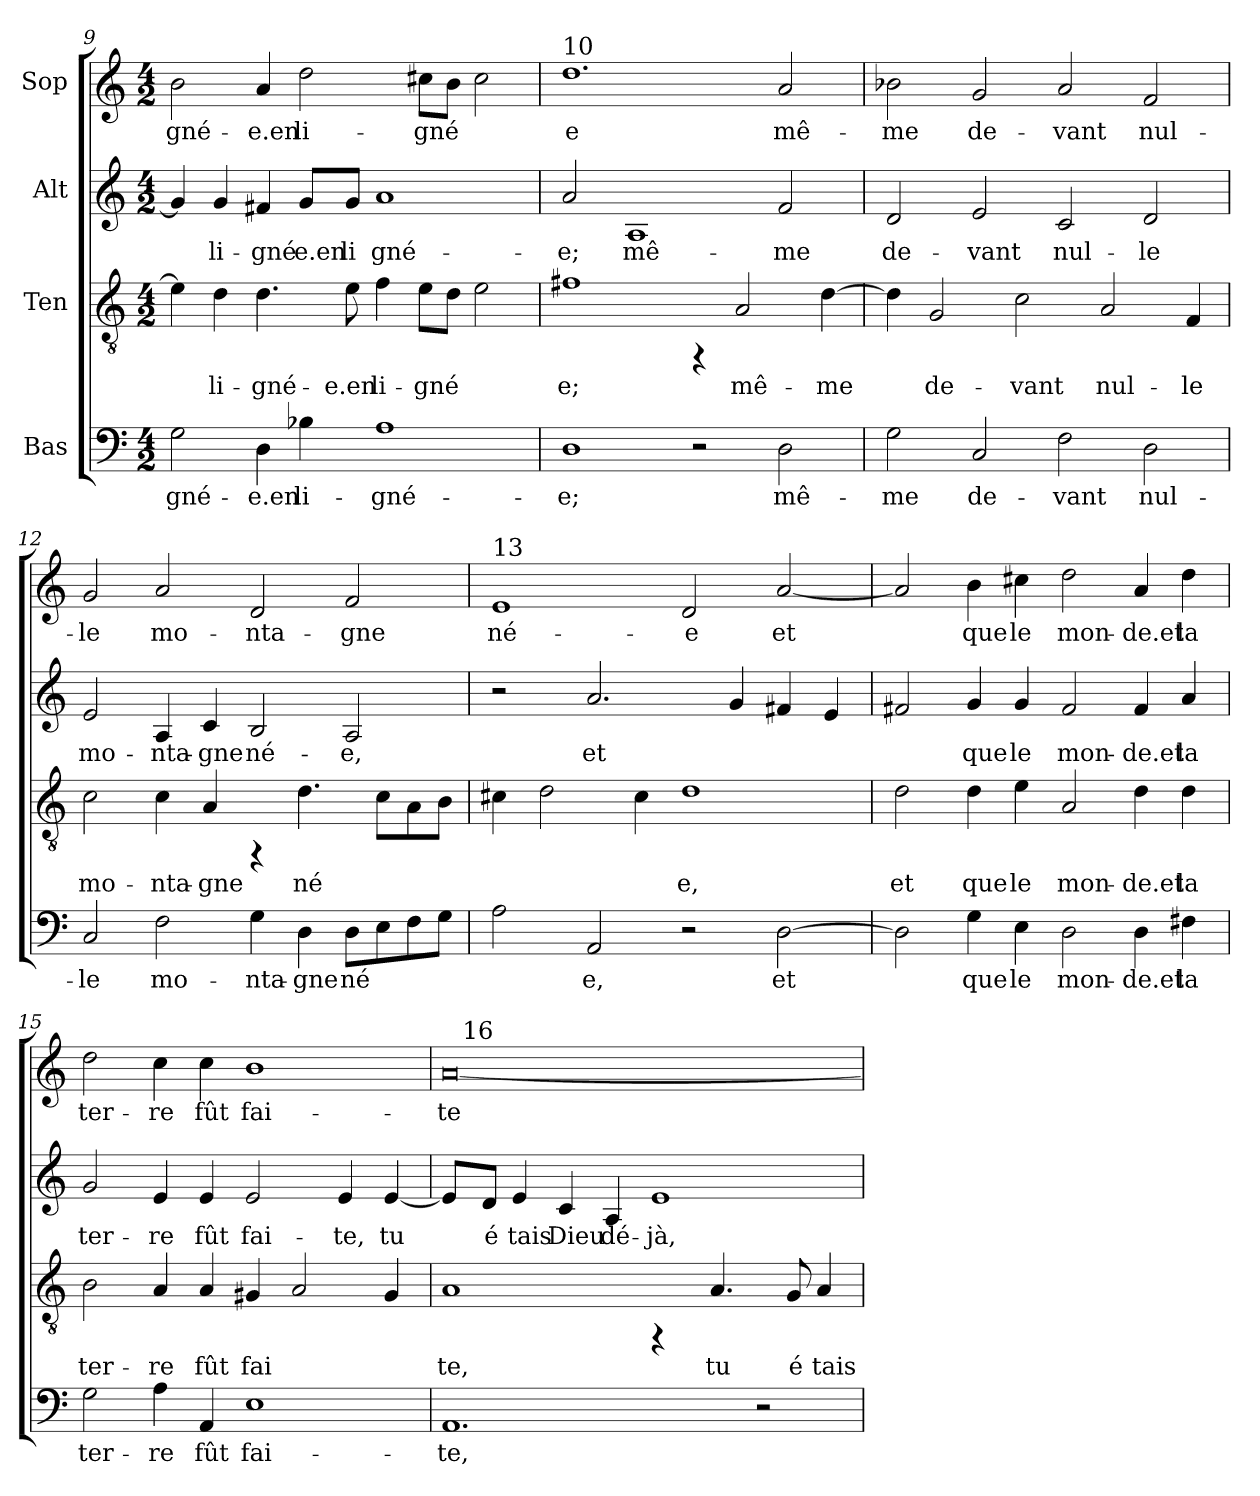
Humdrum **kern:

**kern	**text	**kern	**text	**kern	**text	**kern	**text
*part4	*part4	*part3	*part3	*part2	*part2	*part1	*part1
*staff4	*staff4	*staff3	*staff3	*staff2	*staff2	*staff1	*staff1
*I"Bas	*	*I"Ten	*	*I"Alt	*	*I"Sop	*
*clefF4	*	*clefGv2	*	*clefG2	*	*clefG2	*
*k[]	*	*k[]	*	*k[]	*	*k[]	*
*C:	*	*C:	*	*C:	*	*C:	*
*M4/2	*	*M4/2	*	*M4/2	*	*M4/2	*
=9	=9	=9	=9	=9	=9	=9	=9
!	!LO:LY:b:cj	!	!LO:LY:b:cj	!	!LO:LY:b:cj	!	!LO:LY:b:cj
2G\	-gné-	4e\]	.	4g/]	.	2b\	-gné-
!	!	!	!LO:LY:b:cj	!	!LO:LY:b:cj	!	!
.	.	4d\	li-	4g/	li-	.	.
!	!LO:LY:b:cj	!	!LO:LY:b:cj	!	!LO:LY:b:cj	!	!LO:LY:b:cj
4D\	-e.en	4.d\	-gné-	4f#X/	-gné	4a/	-e.en
!	!LO:LY:b:cj	!	!	!	!LO:LY:b:cj	!	!LO:LY:b:cj
4B-X\	li-	.	.	8g/L	e.en	2dd\	li-
!	!	!	!LO:LY:b:cj	!	!LO:LY:b:cj	!	!
.	.	8e\	-e.en	8g/J	li	.	.
!	!LO:LY:b:cj	!	!LO:LY:b:cj	!	!LO:LY:b:cj	!	!
1A	-gné-	4f\	li-	1a	gné-	.	.
!	!	!	!LO:LY:b:cj	!	!	!	!LO:LY:b:cj
.	.	8e\L	-gné-	.	.	8cc#X\L	-gné-
!	!	!	!LO:LY:b:cj	!	!	!	!LO:LY:b:cj
.	.	8d\J	--	.	.	8b\J	--
!	!	!	!LO:LY:b:cj	!	!	!	!LO:LY:b:cj
.	.	2e\	--	.	.	2cc#\	--
!!LO:PB:g=z
=10	=10	=10	=10	=10	=10	=10	=10
!	!	!	!	!	!	!LO:TX:a:t=10	!
!	!LO:LY:b:cj	!	!LO:LY:b:cj	!	!LO:LY:b:cj	!	!LO:LY:b:cj
1D	-e;	1f#X	-e;	2a/	-e;	1.dd	-e
!	!	!	!	!	!LO:LY:b:cj	!	!
.	.	.	.	1A	mê-	.	.
2r	.	4rFF	.	.	.	.	.
!	!	!	!LO:LY:b:cj	!	!	!	!
.	.	2A/	mê-	.	.	.	.
!	!LO:LY:b:cj	!	!	!	!LO:LY:b:cj	!	!LO:LY:b:cj
2D\	mê-	.	.	2f/	-me	2a/	mê-
!	!	!	!LO:LY:b:cj	!	!	!	!
.	.	[>4d\	-me	.	.	.	.
=11	=11	=11	=11	=11	=11	=11	=11
!	!LO:LY:b:cj	!	!LO:LY:b:cj	!	!LO:LY:b:cj	!	!LO:LY:b:cj
2G\	-me	4d\]	.	2d/	de-	2b-X\	-me
!	!	!	!LO:LY:b:cj	!	!	!	!
.	.	2G/	de-	.	.	.	.
!	!LO:LY:b:cj	!	!	!	!LO:LY:b:cj	!	!LO:LY:b:cj
2C/	de-	.	.	2e/	-vant	2g/	de-
!	!	!	!LO:LY:b:cj	!	!	!	!
.	.	2c\	-vant	.	.	.	.
!	!LO:LY:b:cj	!	!	!	!LO:LY:b:cj	!	!LO:LY:b:cj
2F\	-vant	.	.	2c/	nul-	2a/	-vant
!	!	!	!LO:LY:b:cj	!	!	!	!
.	.	2A/	nul-	.	.	.	.
!	!LO:LY:b:cj	!	!	!	!LO:LY:b:cj	!	!LO:LY:b:cj
2D\	nul-	.	.	2d/	-le	2f/	nul-
!	!	!	!LO:LY:b:cj	!	!	!	!
.	.	4F/	-le	.	.	.	.
=12	=12	=12	=12	=12	=12	=12	=12
!	!LO:LY:b:cj	!	!LO:LY:b:cj	!	!LO:LY:b:cj	!	!LO:LY:b:cj
2C/	-le	2c\	mo-	2e/	mo-	2g/	-le
!	!LO:LY:b:cj	!	!LO:LY:b:cj	!	!LO:LY:b:cj	!	!LO:LY:b:cj
2F\	mo-	4c\	-nta-	4A/	-nta-	2a/	mo-
!	!	!	!LO:LY:b:cj	!	!LO:LY:b:cj	!	!
.	.	4A/	-gne	4c/	-gne	.	.
!	!LO:LY:b:cj	!	!	!	!LO:LY:b:cj	!	!LO:LY:b:cj
4G\	-nta-	4rFF	.	2B/	né-	2d/	-nta-
!	!LO:LY:b:cj	!	!LO:LY:b:cj	!	!	!	!
4D\	-gne	4.d\	né-	.	.	.	.
!	!LO:LY:b:cj	!	!	!	!LO:LY:b:cj	!	!LO:LY:b:cj
8D\L	né-	.	.	2A/	-e,	2f/	-gne
!	!LO:LY:b:cj	!	!LO:LY:b:cj	!	!	!	!
8E\	--	8c\L	--	.	.	.	.
!	!LO:LY:b:cj	!	!LO:LY:b:cj	!	!	!	!
8F\	--	8A\	--	.	.	.	.
!	!LO:LY:b:cj	!	!LO:LY:b:cj	!	!	!	!
8G\J	--	8B\J	--	.	.	.	.
!!LO:PB:g=z
=13	=13	=13	=13	=13	=13	=13	=13
!	!	!	!	!	!	!LO:TX:a:t=13	!
!	!LO:LY:b:cj	!	!LO:LY:b:cj	!	!	!	!LO:LY:b:cj
2A\	--	4c#X\	--	2r	.	1e	né-
!	!	!	!LO:LY:b:cj	!	!	!	!
.	.	2d\	--	.	.	.	.
!	!LO:LY:b:cj	!	!	!	!LO:LY:b:cj	!	!
2AA/	-e,	.	.	2.a/	et-	.	.
!	!	!	!LO:LY:b:cj	!	!	!	!
.	.	4c#\	--	.	.	.	.
!	!	!	!LO:LY:b:cj	!	!	!	!LO:LY:b:cj
2r	.	1d	-e,	.	.	2d/	-e
!	!	!	!	!	!LO:LY:b:cj	!	!
.	.	.	.	4g/	--	.	.
!	!LO:LY:b:cj	!	!	!	!LO:LY:b:cj	!	!LO:LY:b:cj
[>2D\	et	.	.	4f#X/	--	[<2a/	et
!	!	!	!	!	!LO:LY:b:cj	!	!
.	.	.	.	4e/	--	.	.
=14	=14	=14	=14	=14	=14	=14	=14
!	!LO:LY:b:cj	!	!LO:LY:b:cj	!	!LO:LY:b:cj	!	!LO:LY:b:cj
2D\]	.	2d\	et	2f#X/	--	2a/]	.
!	!LO:LY:b:cj	!	!LO:LY:b:cj	!	!LO:LY:b:cj	!	!LO:LY:b:cj
4G\	que	4d\	que	4g/	-que	4b\	que
!	!LO:LY:b:cj	!	!LO:LY:b:cj	!	!LO:LY:b:cj	!	!LO:LY:b:cj
4E\	le	4e\	le	4g/	le	4cc#X\	le
!	!LO:LY:b:cj	!	!LO:LY:b:cj	!	!LO:LY:b:cj	!	!LO:LY:b:cj
2D\	mon-	2A/	mon-	2f#/	mon-	2dd\	mon-
!	!LO:LY:b:cj	!	!LO:LY:b:cj	!	!LO:LY:b:cj	!	!LO:LY:b:cj
4D\	-de.et	4d\	-de.et	4f#/	-de.et	4a/	-de.et
!	!LO:LY:b:cj	!	!LO:LY:b:cj	!	!LO:LY:b:cj	!	!LO:LY:b:cj
4F#X\	la	4d\	la	4a/	la	4dd\	la
=15	=15	=15	=15	=15	=15	=15	=15
!	!LO:LY:b:cj	!	!LO:LY:b:cj	!	!LO:LY:b:cj	!	!LO:LY:b:cj
2G\	ter-	2B\	ter-	2g/	ter-	2dd\	ter-
!	!LO:LY:b:cj	!	!LO:LY:b:cj	!	!LO:LY:b:cj	!	!LO:LY:b:cj
4A\	-re	4A/	-re	4e/	-re	4cc\	-re
!	!LO:LY:b:cj	!	!LO:LY:b:cj	!	!LO:LY:b:cj	!	!LO:LY:b:cj
4AA/	fût	4A/	fût	4e/	fût	4cc\	fût
!	!LO:LY:b:cj	!	!LO:LY:b:cj	!	!LO:LY:b:cj	!	!LO:LY:b:cj
1E	fai-	4G#X/	fai-	2e/	fai-	1b	fai-
!	!	!	!LO:LY:b:cj	!	!	!	!
.	.	2A/	--	.	.	.	.
!	!	!	!	!	!LO:LY:b:cj	!	!
.	.	.	.	4e/	-te,	.	.
!	!	!	!LO:LY:b:cj	!	!LO:LY:b:cj	!	!
.	.	4G#/	--	[<4e/	tu	.	.
!!LO:LB:g=z
=16	=16	=16	=16	=16	=16	=16	=16
!	!LO:LY:b:cj	!	!LO:LY:b:cj	!	!LO:LY:b:cj	!	!LO:LY:b:cj
*	*	*	*	*	*	*^	*
1.AA	-te,	1A	-te,	8e/L]	.	[<0a	16ryy	-te
!	!	!	!	!	!	!	!LO:TX:a:t=16	!
.	.	.	.	.	.	.	1ryy	.
!	!	!	!	!	!LO:LY:b:cj	!	!	!
.	.	.	.	8d/J	é	.	.	.
!	!	!	!	!	!LO:LY:b:cj	!	!	!
.	.	.	.	4e/	tais	.	.	.
!	!	!	!	!	!LO:LY:b:cj	!	!	!
.	.	.	.	4c/	Dieu	.	.	.
!	!	!	!	!	!LO:LY:b:cj	!	!	!
.	.	.	.	4A/	dé-	.	.	.
!	!	!	!	!	!LO:LY:b:cj	!	!	!
.	.	4rFF	.	1e	-jà,	.	.	.
.	.	.	.	.	.	.	2...ryy	.
!	!	!	!LO:LY:b:cj	!	!	!	!	!
.	.	4.A/	tu	.	.	.	.	.
2r	.	.	.	.	.	.	.	.
!	!	!	!LO:LY:b:cj	!	!	!	!	!
.	.	8G/	é	.	.	.	.	.
!	!	!	!LO:LY:b:cj	!	!	!	!	!
.	.	4A/	tais	.	.	.	.	.
*	*	*	*	*	*	*v	*v	*
=	=	=	=	=	=	=	=
*-	*-	*-	*-	*-	*-	*-	*-
